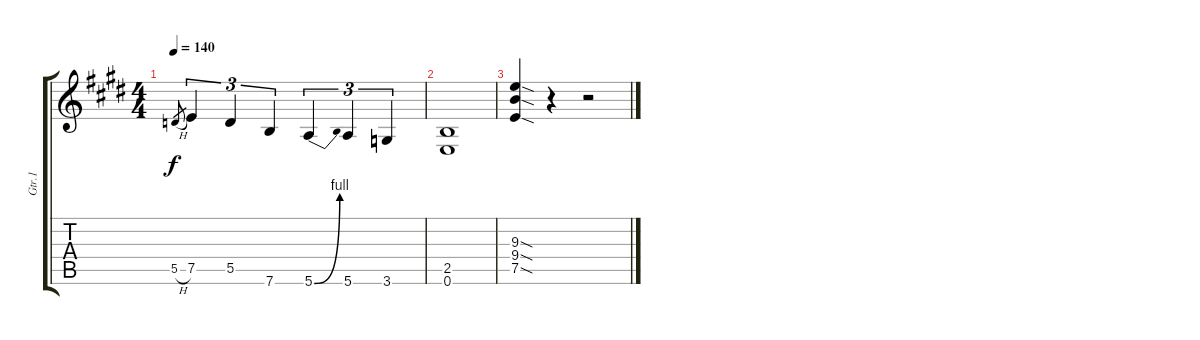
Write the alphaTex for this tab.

\track ("Gtr.1" "Gtr.1") {instrument distortionguitar}
\staff {score tabs}
\tuning (E4 B3 G3 D3 A2 E2) {hide}
\ts (4 4)
\tempo 140
\clef g2
\ks e
5.5{h}.8{gr dy f} 7.5.4{tu (3 2)} 5.5.4{tu (3 2)} 7.6.4{tu (3 2)} 5.6{be (bend 0 0 60 4)}.4{tu (3 2)} 5.6.4{tu (3 2)} 3.6.4{tu (3 2)} |
(2.5 0.6).1 |
(9.3{sod} 9.4{sod} 7.5{sod}).4 r.4 r.2
